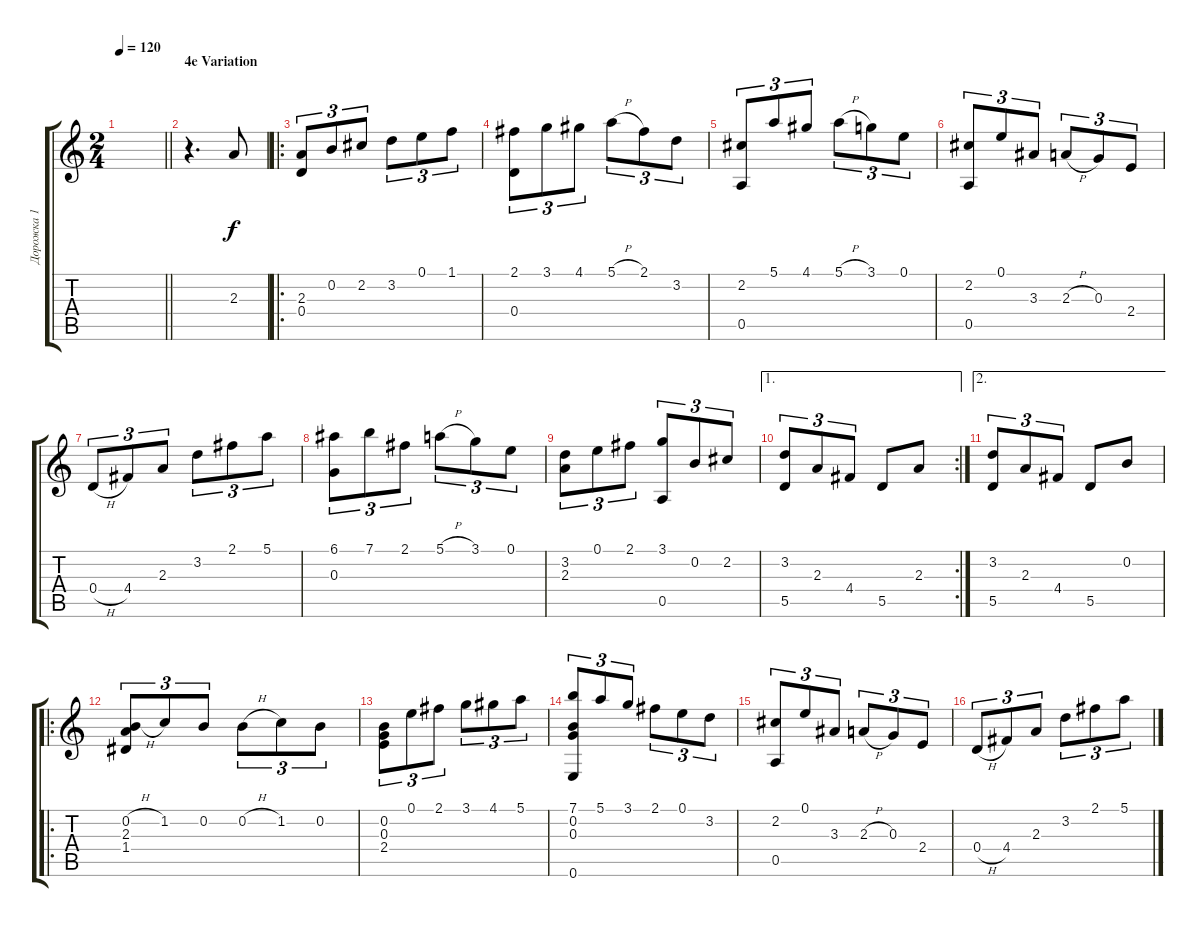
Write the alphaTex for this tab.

\track ("Дорожка 1" "Дорожка 1") {instrument acousticguitarnylon}
\staff {score tabs}
\tuning (E4 B3 G3 D3 A2 E2) {hide}
\ts (2 4)
\tempo 120
\clef g2
\barLineRight lightlight
\ks c
|
\section ("" "4e Variation")
r.4{d} 2.3.8 |
\ro
(2.3 0.4).8{tu (3 2)} 0.2.8{tu (3 2)} 2.2.8{tu (3 2)} 3.2.8{tu (3 2)} 0.1.8{tu (3 2)} 1.1.8{tu (3 2)} |
(2.1 0.4).8{tu (3 2)} 3.1.8{tu (3 2)} 4.1.8{tu (3 2)} 5.1{h}.8{tu (3 2)} 2.1.8{tu (3 2)} 3.2.8{tu (3 2)} |
(2.2 0.5).8{tu (3 2)} 5.1.8{tu (3 2)} 4.1.8{tu (3 2)} 5.1{h}.8{tu (3 2)} 3.1.8{tu (3 2)} 0.1.8{tu (3 2)} |
(2.2 0.5).8{tu (3 2)} 0.1.8{tu (3 2)} 3.3.8{tu (3 2)} 2.3{h}.8{tu (3 2)} 0.3.8{tu (3 2)} 2.4.8{tu (3 2)} |
0.4{h}.8{tu (3 2)} 4.4.8{tu (3 2)} 2.3.8{tu (3 2)} 3.2.8{tu (3 2)} 2.1.8{tu (3 2)} 5.1.8{tu (3 2)} |
(6.1 0.3).8{tu (3 2)} 7.1.8{tu (3 2)} 2.1.8{tu (3 2)} 5.1{h}.8{tu (3 2)} 3.1.8{tu (3 2)} 0.1.8{tu (3 2)} |
(3.2 2.3).8{tu (3 2)} 0.1.8{tu (3 2)} 2.1.8{tu (3 2)} (3.1 0.5).8{tu (3 2)} 0.2.8{tu (3 2)} 2.2.8{tu (3 2)} |
\ae 1
\rc 2
(3.2 5.5).8{tu (3 2)} 2.3.8{tu (3 2)} 4.4.8{tu (3 2)} 5.5.8 2.3.8 |
\ae 2
(3.2 5.5).8{tu (3 2)} 2.3.8{tu (3 2)} 4.4.8{tu (3 2)} 5.5.8 0.2.8 |
\ro
(0.2{h} 2.3 1.4).8{tu (3 2)} 1.2.8{tu (3 2)} 0.2.8{tu (3 2)} 0.2{h}.8{tu (3 2)} 1.2.8{tu (3 2)} 0.2.8{tu (3 2)} |
(0.2 0.3 2.4).8{tu (3 2)} 0.1.8{tu (3 2)} 2.1.8{tu (3 2)} 3.1.8{tu (3 2)} 4.1.8{tu (3 2)} 5.1.8{tu (3 2)} |
(7.1 0.2 0.3 0.6).8{tu (3 2)} 5.1.8{tu (3 2)} 3.1.8{tu (3 2)} 2.1.8{tu (3 2)} 0.1.8{tu (3 2)} 3.2.8{tu (3 2)} |
(2.2 0.5).8{tu (3 2)} 0.1.8{tu (3 2)} 3.3.8{tu (3 2)} 2.3{h}.8{tu (3 2)} 0.3.8{tu (3 2)} 2.4.8{tu (3 2)} |
0.4{h}.8{tu (3 2)} 4.4.8{tu (3 2)} 2.3.8{tu (3 2)} 3.2.8{tu (3 2)} 2.1.8{tu (3 2)} 5.1.8{tu (3 2)}
